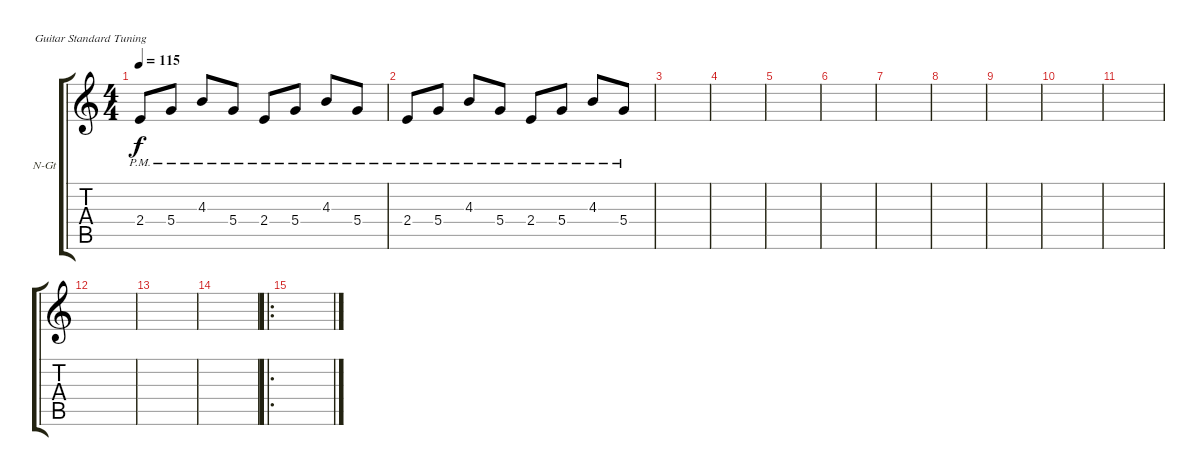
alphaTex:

\defaultSystemsLayout 4
\bracketExtendMode groupsimilarinstruments
\firstSystemTrackNameOrientation horizontal
\otherSystemsTrackNameOrientation horizontal
\track ("Nylon Guitar" "N-Gt") {instrument acousticguitarnylon}
\staff {score tabs}
\tuning (E4 B3 G3 D3 A2 E2)
\ts (4 4)
\tempo 115
\clef g2
\ks c
2.4{pm}.8{dy f} 5.4{pm}.8 4.3{pm}.8 5.4{pm}.8 2.4{pm}.8 5.4{pm}.8 4.3{pm}.8 5.4{pm}.8 |
2.4{pm}.8 5.4{pm}.8 4.3{pm}.8 5.4{pm}.8 2.4{pm}.8 5.4{pm}.8 4.3{pm}.8 5.4{pm}.8 |
|
|
|
|
|
|
|
|
|
|
|
|
\ro
